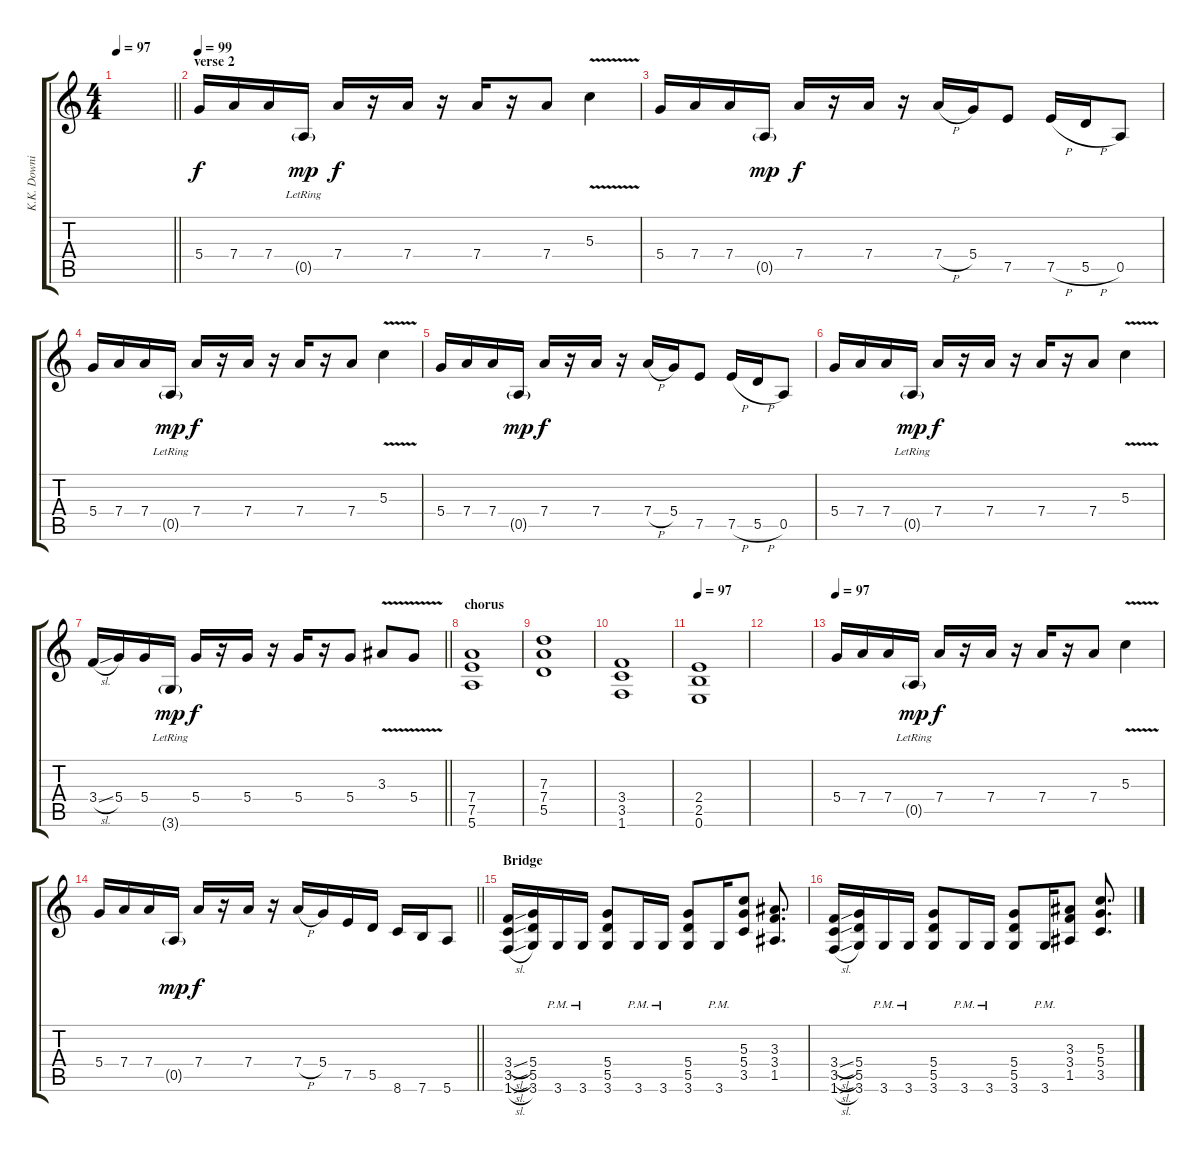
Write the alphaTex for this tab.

\track ("K.K. Downing" "K.K. Downi") {instrument distortionguitar}
\staff {score tabs}
\tuning (E4 B3 G3 D3 A2 E2) {hide}
\ts (4 4)
\tempo 97
\clef g2
\barLineRight lightlight
\ks c
|
\section ("" "verse 2")
\tempo 99
5.4.16 7.4.16 7.4.16 0.5{g lr}.16{dy mp} 7.4.16{dy f} r.16 7.4.16 r.16 7.4.16 r.16 7.4.8 5.3{v}.4 |
5.4.16 7.4.16 7.4.16 0.5{g}.16{dy mp} 7.4.16{dy f} r.16 7.4.16 r.16 7.4{h}.16 5.4.16 7.5.8 7.5{h}.16 5.5{h}.16 0.5.8 |
5.4.16 7.4.16 7.4.16 0.5{g lr}.16{dy mp} 7.4.16{dy f} r.16 7.4.16 r.16 7.4.16 r.16 7.4.8 5.3{v}.4 |
5.4.16 7.4.16 7.4.16 0.5{g}.16{dy mp} 7.4.16{dy f} r.16 7.4.16 r.16 7.4{h}.16 5.4.16 7.5.8 7.5{h}.16 5.5{h}.16 0.5.8 |
5.4.16 7.4.16 7.4.16 0.5{g lr}.16{dy mp} 7.4.16{dy f} r.16 7.4.16 r.16 7.4.16 r.16 7.4.8 5.3{v}.4 |
\barLineRight lightlight
3.4{sl}.16 5.4.16 5.4.16 3.6{g lr}.16{dy mp} 5.4.16{dy f} r.16 5.4.16 r.16 5.4.16 r.16 5.4.8 3.3{v}.8 5.4{v}.8 |
\section ("" "chorus")
(7.4 7.5 5.6).1 |
(7.3 7.4 5.5).1 |
(3.4 3.5 1.6).1 |
\tempo 97
(2.4 2.5 0.6).1 |
|
\tempo 97
5.4.16 7.4.16 7.4.16 0.5{g lr}.16{dy mp} 7.4.16{dy f} r.16 7.4.16 r.16 7.4.16 r.16 7.4.8 5.3{v}.4 |
\barLineRight lightlight
5.4.16 7.4.16 7.4.16 0.5{g}.16{dy mp} 7.4.16{dy f} r.16 7.4.16 r.16 7.4{h}.16 5.4.16 7.5.16 5.5.16 8.6.16 7.6.16 5.6.8 |
\section ("" "Bridge")
(3.4{sl} 3.5{sl} 1.6{sl}).16 (5.4 5.5 3.6).16 3.6{pm}.16 3.6{pm}.16 (5.4 5.5 3.6).8 3.6{pm}.16 3.6{pm}.16 (5.4 5.5 3.6).8 3.6{pm}.16 (5.3 5.4 3.5).8 (3.3 3.4 1.5).8{d} |
(3.4{sl} 3.5{sl} 1.6{sl}).16 (5.4 5.5 3.6).16 3.6{pm}.16 3.6{pm}.16 (5.4 5.5 3.6).8 3.6{pm}.16 3.6{pm}.16 (5.4 5.5 3.6).8 3.6{pm}.16 (3.3 3.4 1.5).8 (5.3 5.4 3.5).8{d}
